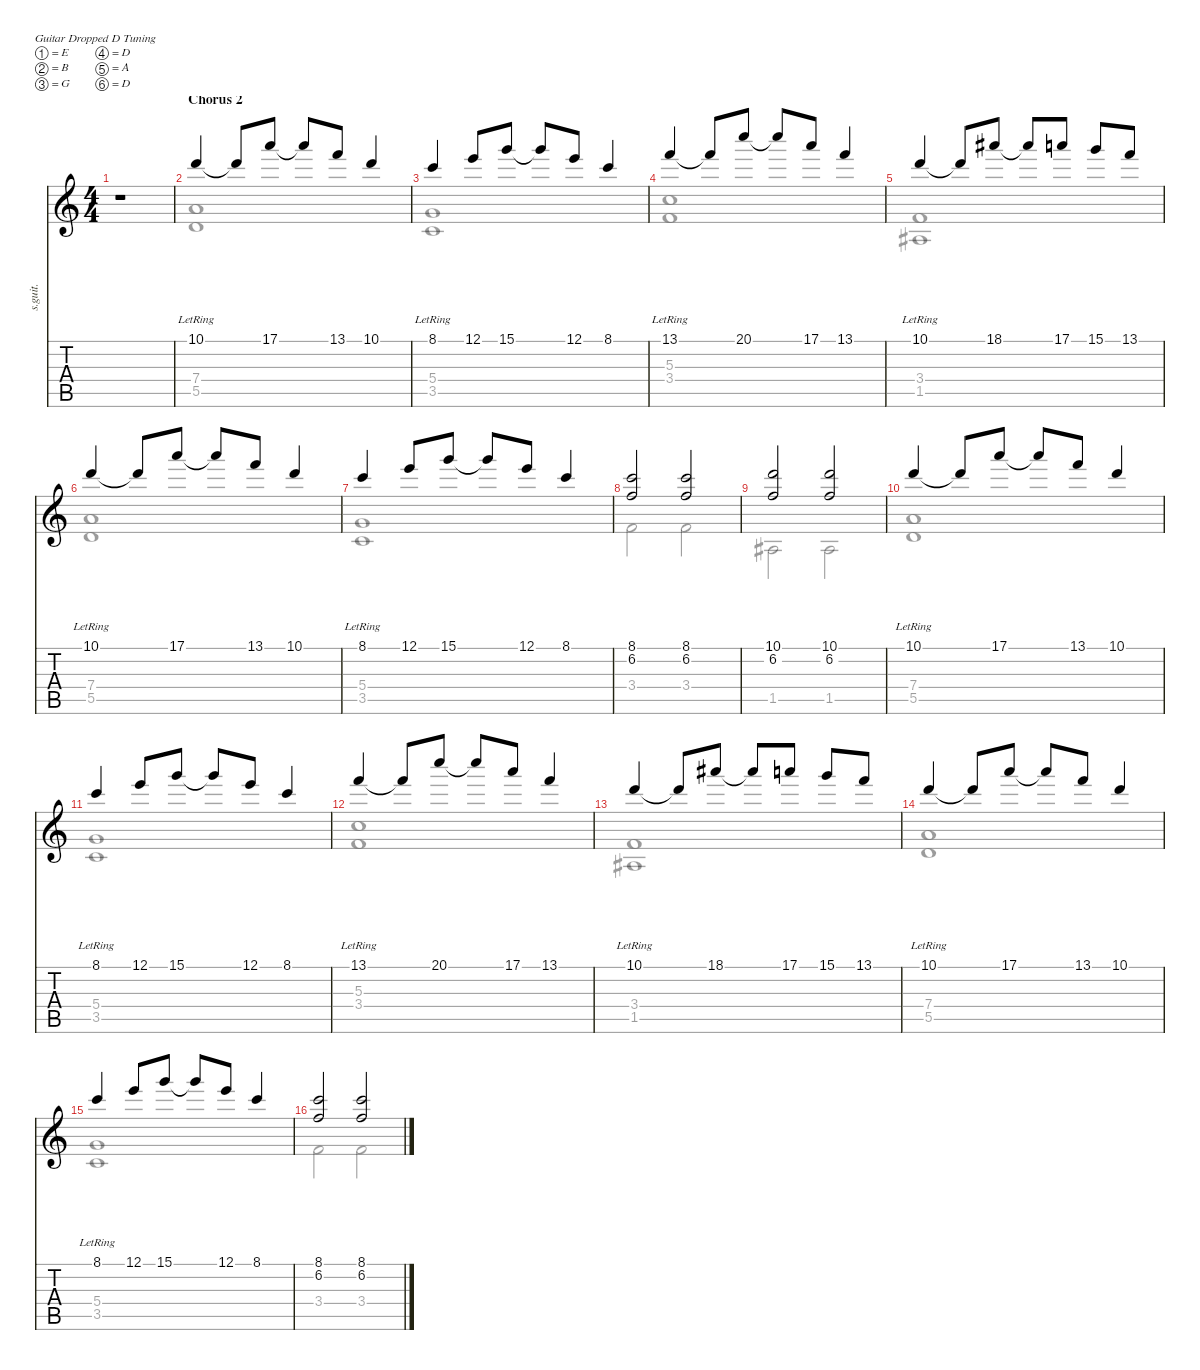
\defaultSystemsLayout 4
\hideDynamics
\bracketExtendMode nobrackets
\track ("Piano" "s.guit.") {instrument acousticgrandpiano}
\staff {score tabs}
\tuning (E4 B3 G3 D3 A2 D2)
\displaytranspose 12
\voice
\ts (4 4)
\tempo (130 hide)
\clef g2
\ks c
r.1{dy f} |
\section ("" "Chorus 2")
10.1{lr}.4{lyrics (0 "") lyrics (1 "") lyrics (2 "") lyrics (3 "") lyrics (4 "")} 10.1{t}.8{lyrics (0 "") lyrics (1 "") lyrics (2 "") lyrics (3 "") lyrics (4 "")} 17.1.8{lyrics (0 "") lyrics (1 "") lyrics (2 "") lyrics (3 "") lyrics (4 "")} 17.1{t}.8{lyrics (0 "") lyrics (1 "") lyrics (2 "") lyrics (3 "") lyrics (4 "")} 13.1.8{lyrics (0 "") lyrics (1 "") lyrics (2 "") lyrics (3 "") lyrics (4 "")} 10.1.4{lyrics (0 "") lyrics (1 "") lyrics (2 "") lyrics (3 "") lyrics (4 "")} |
8.1{lr}.4{lyrics (0 "") lyrics (1 "") lyrics (2 "") lyrics (3 "") lyrics (4 "")} 12.1.8{lyrics (0 "") lyrics (1 "") lyrics (2 "") lyrics (3 "") lyrics (4 "")} 15.1.8{lyrics (0 "") lyrics (1 "") lyrics (2 "") lyrics (3 "") lyrics (4 "")} 15.1{t}.8{lyrics (0 "") lyrics (1 "") lyrics (2 "") lyrics (3 "") lyrics (4 "")} 12.1.8{lyrics (0 "") lyrics (1 "") lyrics (2 "") lyrics (3 "") lyrics (4 "")} 8.1.4{lyrics (0 "") lyrics (1 "") lyrics (2 "") lyrics (3 "") lyrics (4 "")} |
13.1{lr}.4{lyrics (0 "") lyrics (1 "") lyrics (2 "") lyrics (3 "") lyrics (4 "")} 13.1{t}.8{lyrics (0 "") lyrics (1 "") lyrics (2 "") lyrics (3 "") lyrics (4 "")} 20.1.8{lyrics (0 "") lyrics (1 "") lyrics (2 "") lyrics (3 "") lyrics (4 "")} 20.1{t}.8{lyrics (0 "") lyrics (1 "") lyrics (2 "") lyrics (3 "") lyrics (4 "")} 17.1.8{lyrics (0 "") lyrics (1 "") lyrics (2 "") lyrics (3 "") lyrics (4 "")} 13.1.4{lyrics (0 "") lyrics (1 "") lyrics (2 "") lyrics (3 "") lyrics (4 "")} |
10.1{lr}.4{lyrics (0 "") lyrics (1 "") lyrics (2 "") lyrics (3 "") lyrics (4 "")} 10.1{t}.8{lyrics (0 "") lyrics (1 "") lyrics (2 "") lyrics (3 "") lyrics (4 "")} 18.1{acc #}.8{lyrics (0 "") lyrics (1 "") lyrics (2 "") lyrics (3 "") lyrics (4 "")} 18.1{t acc #}.8{lyrics (0 "") lyrics (1 "") lyrics (2 "") lyrics (3 "") lyrics (4 "")} 17.1.8{lyrics (0 "") lyrics (1 "") lyrics (2 "") lyrics (3 "") lyrics (4 "")} 15.1.8{lyrics (0 "") lyrics (1 "") lyrics (2 "") lyrics (3 "") lyrics (4 "")} 13.1.8{lyrics (0 "") lyrics (1 "") lyrics (2 "") lyrics (3 "") lyrics (4 "")} |
10.1{lr}.4{lyrics (0 "") lyrics (1 "") lyrics (2 "") lyrics (3 "") lyrics (4 "")} 10.1{t}.8{lyrics (0 "") lyrics (1 "") lyrics (2 "") lyrics (3 "") lyrics (4 "")} 17.1.8{lyrics (0 "") lyrics (1 "") lyrics (2 "") lyrics (3 "") lyrics (4 "")} 17.1{t}.8{lyrics (0 "") lyrics (1 "") lyrics (2 "") lyrics (3 "") lyrics (4 "")} 13.1.8{lyrics (0 "") lyrics (1 "") lyrics (2 "") lyrics (3 "") lyrics (4 "")} 10.1.4{lyrics (0 "") lyrics (1 "") lyrics (2 "") lyrics (3 "") lyrics (4 "")} |
8.1{lr}.4{lyrics (0 "") lyrics (1 "") lyrics (2 "") lyrics (3 "") lyrics (4 "")} 12.1.8{lyrics (0 "") lyrics (1 "") lyrics (2 "") lyrics (3 "") lyrics (4 "")} 15.1.8{lyrics (0 "") lyrics (1 "") lyrics (2 "") lyrics (3 "") lyrics (4 "")} 15.1{t}.8{lyrics (0 "") lyrics (1 "") lyrics (2 "") lyrics (3 "") lyrics (4 "")} 12.1.8{lyrics (0 "") lyrics (1 "") lyrics (2 "") lyrics (3 "") lyrics (4 "")} 8.1.4{lyrics (0 "") lyrics (1 "") lyrics (2 "") lyrics (3 "") lyrics (4 "")} |
(8.1 6.2).2{lyrics (0 "") lyrics (1 "") lyrics (2 "") lyrics (3 "") lyrics (4 "")} (8.1 6.2).2{lyrics (0 "") lyrics (1 "") lyrics (2 "") lyrics (3 "") lyrics (4 "")} |
(10.1 6.2).2{lyrics (0 "") lyrics (1 "") lyrics (2 "") lyrics (3 "") lyrics (4 "")} (10.1 6.2).2{lyrics (0 "") lyrics (1 "") lyrics (2 "") lyrics (3 "") lyrics (4 "")} |
10.1{lr}.4{lyrics (0 "") lyrics (1 "") lyrics (2 "") lyrics (3 "") lyrics (4 "")} 10.1{t}.8{lyrics (0 "") lyrics (1 "") lyrics (2 "") lyrics (3 "") lyrics (4 "")} 17.1.8{lyrics (0 "") lyrics (1 "") lyrics (2 "") lyrics (3 "") lyrics (4 "")} 17.1{t}.8{lyrics (0 "") lyrics (1 "") lyrics (2 "") lyrics (3 "") lyrics (4 "")} 13.1.8{lyrics (0 "") lyrics (1 "") lyrics (2 "") lyrics (3 "") lyrics (4 "")} 10.1.4{lyrics (0 "") lyrics (1 "") lyrics (2 "") lyrics (3 "") lyrics (4 "")} |
8.1{lr}.4{lyrics (0 "") lyrics (1 "") lyrics (2 "") lyrics (3 "") lyrics (4 "")} 12.1.8{lyrics (0 "") lyrics (1 "") lyrics (2 "") lyrics (3 "") lyrics (4 "")} 15.1.8{lyrics (0 "") lyrics (1 "") lyrics (2 "") lyrics (3 "") lyrics (4 "")} 15.1{t}.8{lyrics (0 "") lyrics (1 "") lyrics (2 "") lyrics (3 "") lyrics (4 "")} 12.1.8{lyrics (0 "") lyrics (1 "") lyrics (2 "") lyrics (3 "") lyrics (4 "")} 8.1.4{lyrics (0 "") lyrics (1 "") lyrics (2 "") lyrics (3 "") lyrics (4 "")} |
13.1{lr}.4{lyrics (0 "") lyrics (1 "") lyrics (2 "") lyrics (3 "") lyrics (4 "")} 13.1{t}.8{lyrics (0 "") lyrics (1 "") lyrics (2 "") lyrics (3 "") lyrics (4 "")} 20.1.8{lyrics (0 "") lyrics (1 "") lyrics (2 "") lyrics (3 "") lyrics (4 "")} 20.1{t}.8{lyrics (0 "") lyrics (1 "") lyrics (2 "") lyrics (3 "") lyrics (4 "")} 17.1.8{lyrics (0 "") lyrics (1 "") lyrics (2 "") lyrics (3 "") lyrics (4 "")} 13.1.4{lyrics (0 "") lyrics (1 "") lyrics (2 "") lyrics (3 "") lyrics (4 "")} |
10.1{lr}.4{lyrics (0 "") lyrics (1 "") lyrics (2 "") lyrics (3 "") lyrics (4 "")} 10.1{t}.8{lyrics (0 "") lyrics (1 "") lyrics (2 "") lyrics (3 "") lyrics (4 "")} 18.1{acc #}.8{lyrics (0 "") lyrics (1 "") lyrics (2 "") lyrics (3 "") lyrics (4 "")} 18.1{t acc #}.8{lyrics (0 "") lyrics (1 "") lyrics (2 "") lyrics (3 "") lyrics (4 "")} 17.1.8{lyrics (0 "") lyrics (1 "") lyrics (2 "") lyrics (3 "") lyrics (4 "")} 15.1.8{lyrics (0 "") lyrics (1 "") lyrics (2 "") lyrics (3 "") lyrics (4 "")} 13.1.8{lyrics (0 "") lyrics (1 "") lyrics (2 "") lyrics (3 "") lyrics (4 "")} |
10.1{lr}.4{lyrics (0 "") lyrics (1 "") lyrics (2 "") lyrics (3 "") lyrics (4 "")} 10.1{t}.8{lyrics (0 "") lyrics (1 "") lyrics (2 "") lyrics (3 "") lyrics (4 "")} 17.1.8{lyrics (0 "") lyrics (1 "") lyrics (2 "") lyrics (3 "") lyrics (4 "")} 17.1{t}.8{lyrics (0 "") lyrics (1 "") lyrics (2 "") lyrics (3 "") lyrics (4 "")} 13.1.8{lyrics (0 "") lyrics (1 "") lyrics (2 "") lyrics (3 "") lyrics (4 "")} 10.1.4{lyrics (0 "") lyrics (1 "") lyrics (2 "") lyrics (3 "") lyrics (4 "")} |
8.1{lr}.4{lyrics (0 "") lyrics (1 "") lyrics (2 "") lyrics (3 "") lyrics (4 "")} 12.1.8{lyrics (0 "") lyrics (1 "") lyrics (2 "") lyrics (3 "") lyrics (4 "")} 15.1.8{lyrics (0 "") lyrics (1 "") lyrics (2 "") lyrics (3 "") lyrics (4 "")} 15.1{t}.8{lyrics (0 "") lyrics (1 "") lyrics (2 "") lyrics (3 "") lyrics (4 "")} 12.1.8{lyrics (0 "") lyrics (1 "") lyrics (2 "") lyrics (3 "") lyrics (4 "")} 8.1.4{lyrics (0 "") lyrics (1 "") lyrics (2 "") lyrics (3 "") lyrics (4 "")} |
(8.1 6.2).2{lyrics (0 "") lyrics (1 "") lyrics (2 "") lyrics (3 "") lyrics (4 "")} (8.1 6.2).2{lyrics (0 "") lyrics (1 "") lyrics (2 "") lyrics (3 "") lyrics (4 "")}
\voice
\clef g2
\ottava regular
\simile none
\ks c
r.1{dy f} |
(5.5 7.4).1{lyrics (0 "") lyrics (1 "") lyrics (2 "") lyrics (3 "") lyrics (4 "")} |
(3.5 5.4).1{lyrics (0 "") lyrics (1 "") lyrics (2 "") lyrics (3 "") lyrics (4 "")} |
(3.4 5.3).1{lyrics (0 "") lyrics (1 "") lyrics (2 "") lyrics (3 "") lyrics (4 "")} |
(1.5{acc #} 3.4).1{lyrics (0 "") lyrics (1 "") lyrics (2 "") lyrics (3 "") lyrics (4 "")} |
(5.5 7.4).1{lyrics (0 "") lyrics (1 "") lyrics (2 "") lyrics (3 "") lyrics (4 "")} |
(3.5 5.4).1{lyrics (0 "") lyrics (1 "") lyrics (2 "") lyrics (3 "") lyrics (4 "")} |
3.4.2{lyrics (0 "") lyrics (1 "") lyrics (2 "") lyrics (3 "") lyrics (4 "")} 3.4.2{lyrics (0 "") lyrics (1 "") lyrics (2 "") lyrics (3 "") lyrics (4 "")} |
1.5{acc #}.2{lyrics (0 "") lyrics (1 "") lyrics (2 "") lyrics (3 "") lyrics (4 "")} 1.5{acc #}.2{lyrics (0 "") lyrics (1 "") lyrics (2 "") lyrics (3 "") lyrics (4 "")} |
(7.4 5.5).1{lyrics (0 "") lyrics (1 "") lyrics (2 "") lyrics (3 "") lyrics (4 "")} |
(3.5 5.4).1{lyrics (0 "") lyrics (1 "") lyrics (2 "") lyrics (3 "") lyrics (4 "")} |
(3.4 5.3).1{lyrics (0 "") lyrics (1 "") lyrics (2 "") lyrics (3 "") lyrics (4 "")} |
(1.5{acc #} 3.4).1{lyrics (0 "") lyrics (1 "") lyrics (2 "") lyrics (3 "") lyrics (4 "")} |
(5.5 7.4).1{lyrics (0 "") lyrics (1 "") lyrics (2 "") lyrics (3 "") lyrics (4 "")} |
(3.5 5.4).1{lyrics (0 "") lyrics (1 "") lyrics (2 "") lyrics (3 "") lyrics (4 "")} |
3.4.2{lyrics (0 "") lyrics (1 "") lyrics (2 "") lyrics (3 "") lyrics (4 "")} 3.4.2{lyrics (0 "") lyrics (1 "") lyrics (2 "") lyrics (3 "") lyrics (4 "")}
